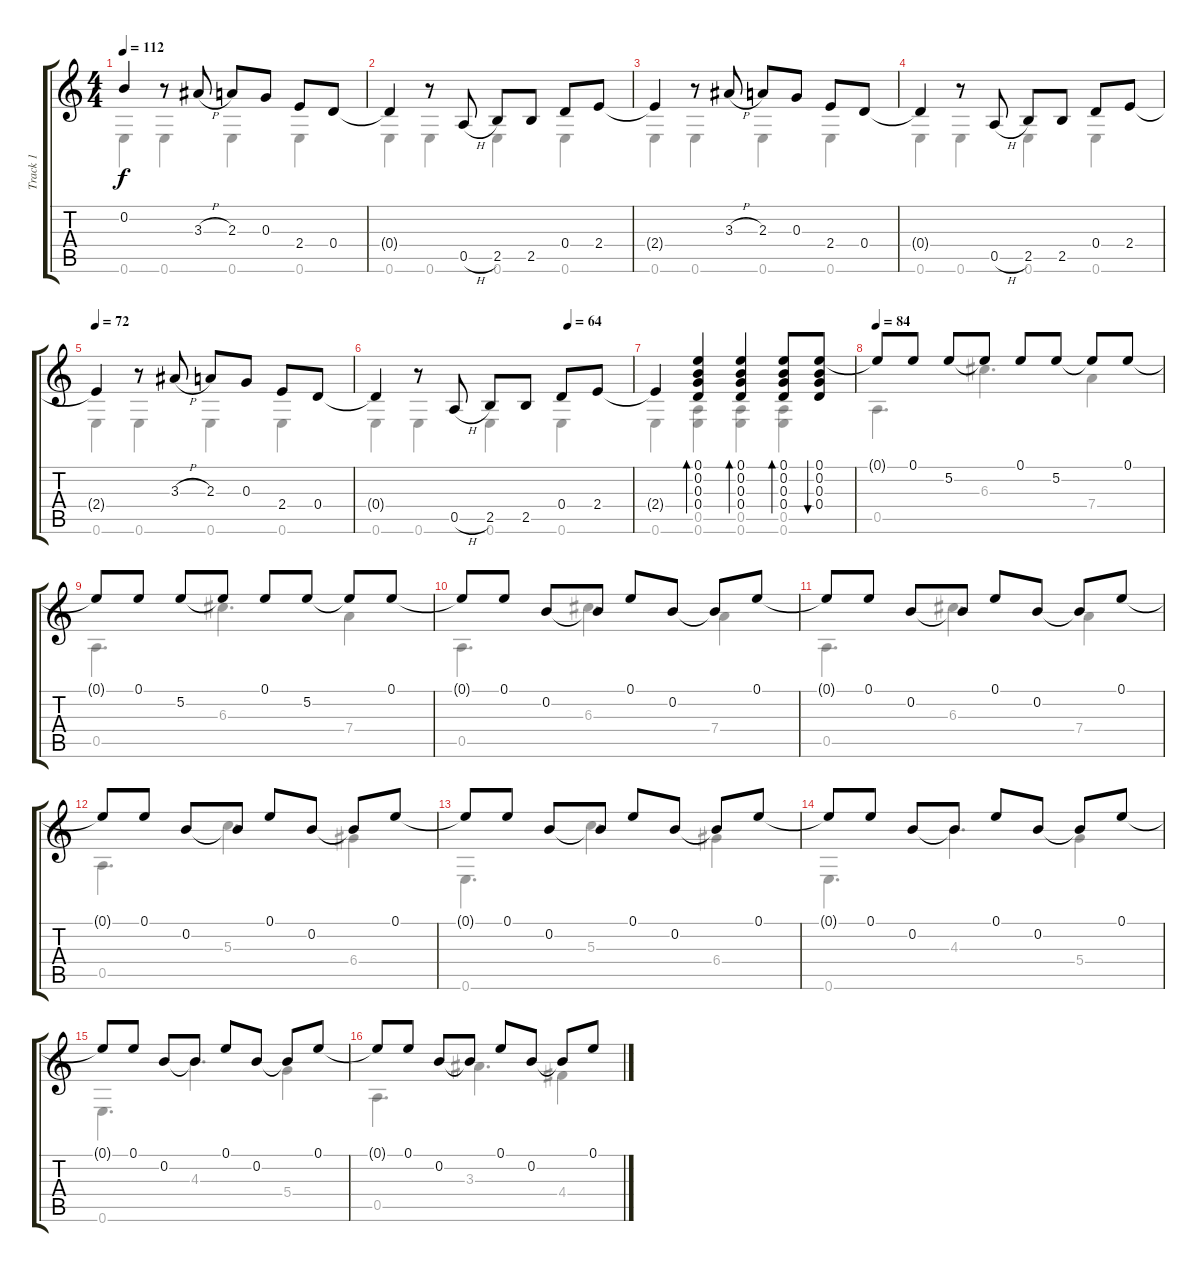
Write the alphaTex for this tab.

\track ("Track 1" "Track 1") {instrument acousticguitarsteel}
\staff {score tabs}
\tuning (E4 B3 G3 D3 A2 E2) {hide}
\voice
\ts (4 4)
\tempo 112
\clef g2
\ks c
0.2{t}.4{dy f} r.8 3.3{h}.8 2.3.8 0.3.8 2.4.8 0.4.8 |
0.4{t}.4 r.8 0.5{h}.8 2.5.8 2.5.8 0.4.8 2.4.8 |
2.4{t}.4 r.8 3.3{h}.8 2.3.8 0.3.8 2.4.8 0.4.8 |
0.4{t}.4 r.8 0.5{h}.8 2.5.8 2.5.8 0.4.8 2.4.8 |
\tempo 72
2.4{t}.4 r.8 3.3{h}.8 2.3.8 0.3.8 2.4.8 0.4.8 |
\tempo (64 0.75)
0.4{t}.4 r.8 0.5{h}.8 2.5.8 2.5.8 0.4.8 2.4.8 |
2.4{t}.4 (0.1 0.2 0.3 0.4).4{bd 120} (0.1 0.2 0.3 0.4).4{bd 120} (0.1 0.2 0.3 0.4).8{bd 120} (0.1 0.2 0.3 0.4).8{bu 60} |
\tempo 84
0.1{t}.8 0.1.8 5.2.8 5.2{t}.8 0.1.8 5.2.8 5.2{t}.8 0.1.8 |
0.1{t}.8 0.1.8 5.2.8 5.2{t}.8 0.1.8 5.2.8 5.2{t}.8 0.1.8 |
0.1{t}.8 0.1.8 0.2.8 0.2{t}.8 0.1.8 0.2.8 0.2{t}.8 0.1.8 |
0.1{t}.8 0.1.8 0.2.8 0.2{t}.8 0.1.8 0.2.8 0.2{t}.8 0.1.8 |
0.1{t}.8 0.1.8 0.2.8 0.2{t}.8 0.1.8 0.2.8 0.2{t}.8 0.1.8 |
0.1{t}.8 0.1.8 0.2.8 0.2{t}.8 0.1.8 0.2.8 0.2{t}.8 0.1.8 |
0.1{t}.8 0.1.8 0.2.8 0.2{t}.8 0.1.8 0.2.8 0.2{t}.8 0.1.8 |
0.1{t}.8 0.1.8 0.2.8 0.2{t}.8 0.1.8 0.2.8 0.2{t}.8 0.1.8 |
0.1{t}.8 0.1.8 0.2.8 0.2{t}.8 0.1.8 0.2.8 0.2{t}.8 0.1.8
\voice
\clef g2
\ottava regular
\simile none
\ks c
0.6.4{dy f} 0.6.4 0.6.4 0.6.4 |
0.6.4 0.6.4 0.6.4 0.6.4 |
0.6.4 0.6.4 0.6.4 0.6.4 |
0.6.4 0.6.4 0.6.4 0.6.4 |
0.6.4 0.6.4 0.6.4 0.6.4 |
0.6.4 0.6.4 0.6.4 0.6.4 |
0.6.4 (0.5 0.6).4 (0.5 0.6).4 (0.5 0.6).4 |
0.5.4{d} 6.3.4{d} 7.4.4 |
0.5.4{d} 6.3.4{d} 7.4.4 |
0.5.4{d} 6.3.4{d} 7.4.4 |
0.5.4{d} 6.3.4{d} 7.4.4 |
0.5.4{d} 5.3.4{d} 6.4.4 |
0.6.4{d} 5.3.4{d} 6.4.4 |
0.6.4{d} 4.3.4{d} 5.4.4 |
0.6.4{d} 4.3.4{d} 5.4.4 |
0.5.4{d} 3.3.4{d} 4.4.4
